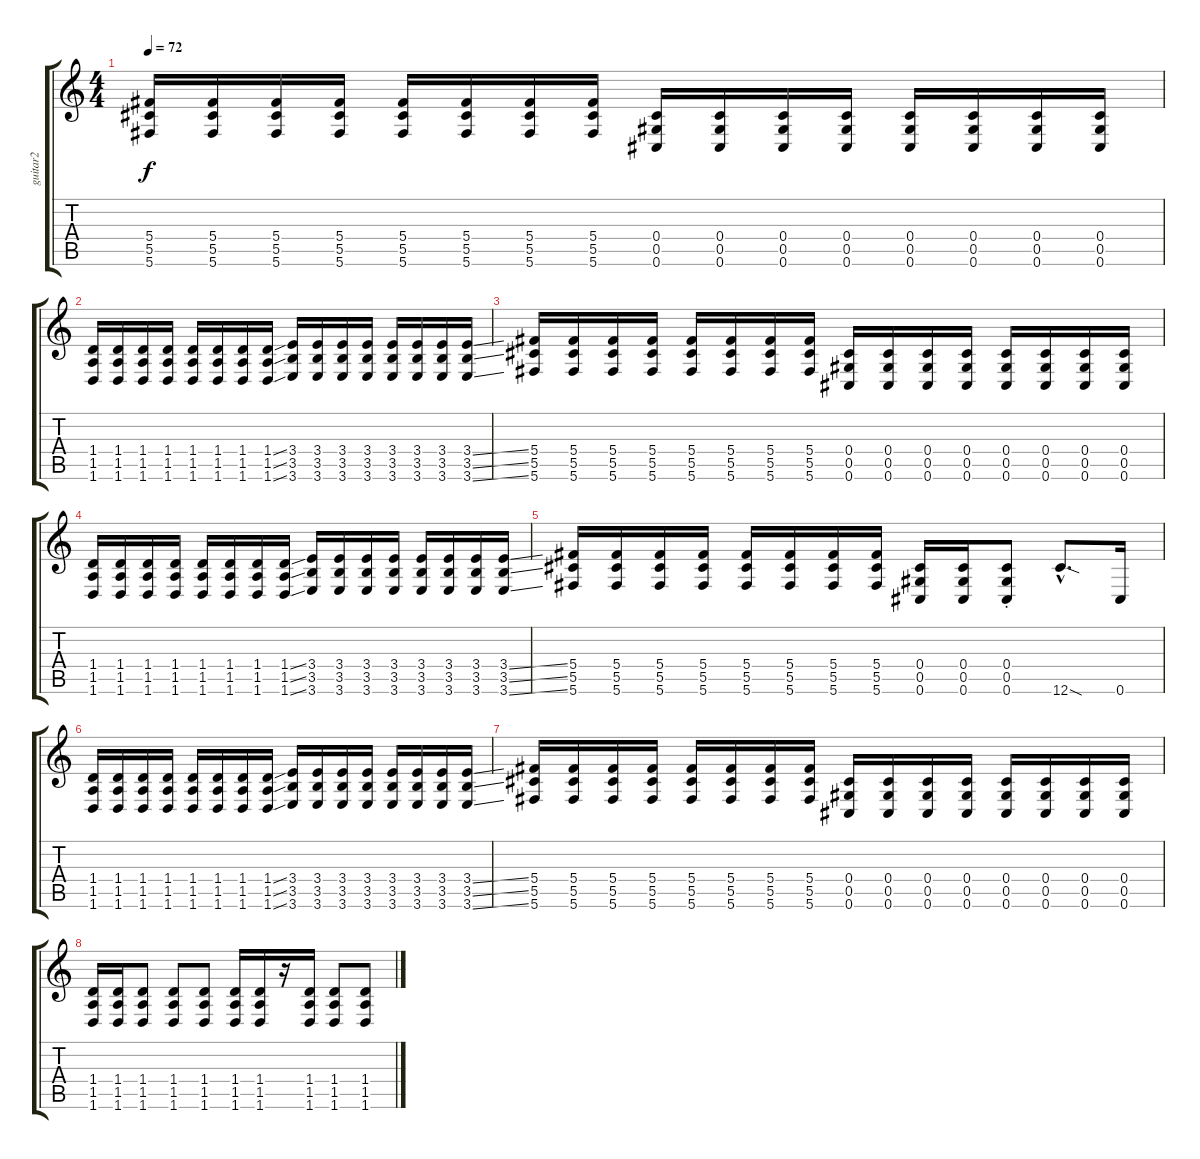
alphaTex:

\track ("guitar2" "guitar2") {instrument distortionguitar}
\staff {score tabs}
\tuning (Eb4 Bb3 Gb3 Db3 Ab2 Db2) {hide}
\ts (4 4)
\tempo 72
\clef g2
\ks c
(5.4 5.5 5.6).16{dy f} (5.4 5.5 5.6).16 (5.4 5.5 5.6).16 (5.4 5.5 5.6).16 (5.4 5.5 5.6).16 (5.4 5.5 5.6).16 (5.4 5.5 5.6).16 (5.4 5.5 5.6).16 (0.4 0.5 0.6).16 (0.4 0.5 0.6).16 (0.4 0.5 0.6).16 (0.4 0.5 0.6).16 (0.4 0.5 0.6).16 (0.4 0.5 0.6).16 (0.4 0.5 0.6).16 (0.4 0.5 0.6).16 |
(1.4 1.5 1.6).16 (1.4 1.5 1.6).16 (1.4 1.5 1.6).16 (1.4 1.5 1.6).16 (1.4 1.5 1.6).16 (1.4 1.5 1.6).16 (1.4 1.5 1.6).16 (1.4{ss} 1.5{ss} 1.6{ss}).16 (3.4 3.5 3.6).16 (3.4 3.5 3.6).16 (3.4 3.5 3.6).16 (3.4 3.5 3.6).16 (3.4 3.5 3.6).16 (3.4 3.5 3.6).16 (3.4 3.5 3.6).16 (3.4{ss} 3.5{ss} 3.6{ss}).16 |
(5.4 5.5 5.6).16 (5.4 5.5 5.6).16 (5.4 5.5 5.6).16 (5.4 5.5 5.6).16 (5.4 5.5 5.6).16 (5.4 5.5 5.6).16 (5.4 5.5 5.6).16 (5.4 5.5 5.6).16 (0.4 0.5 0.6).16 (0.4 0.5 0.6).16 (0.4 0.5 0.6).16 (0.4 0.5 0.6).16 (0.4 0.5 0.6).16 (0.4 0.5 0.6).16 (0.4 0.5 0.6).16 (0.4 0.5 0.6).16 |
(1.4 1.5 1.6).16 (1.4 1.5 1.6).16 (1.4 1.5 1.6).16 (1.4 1.5 1.6).16 (1.4 1.5 1.6).16 (1.4 1.5 1.6).16 (1.4 1.5 1.6).16 (1.4{ss} 1.5{ss} 1.6{ss}).16 (3.4 3.5 3.6).16 (3.4 3.5 3.6).16 (3.4 3.5 3.6).16 (3.4 3.5 3.6).16 (3.4 3.5 3.6).16 (3.4 3.5 3.6).16 (3.4 3.5 3.6).16 (3.4{ss} 3.5{ss} 3.6{ss}).16 |
(5.4 5.5 5.6).16 (5.4 5.5 5.6).16 (5.4 5.5 5.6).16 (5.4 5.5 5.6).16 (5.4 5.5 5.6).16 (5.4 5.5 5.6).16 (5.4 5.5 5.6).16 (5.4 5.5 5.6).16 (0.4 0.5 0.6).16 (0.4 0.5 0.6).16 (0.4{st} 0.5{st} 0.6{st}).8 12.6{sod hac}.8{d} 0.6.16 |
(1.4 1.5 1.6).16 (1.4 1.5 1.6).16 (1.4 1.5 1.6).16 (1.4 1.5 1.6).16 (1.4 1.5 1.6).16 (1.4 1.5 1.6).16 (1.4 1.5 1.6).16 (1.4{ss} 1.5{ss} 1.6{ss}).16 (3.4 3.5 3.6).16 (3.4 3.5 3.6).16 (3.4 3.5 3.6).16 (3.4 3.5 3.6).16 (3.4 3.5 3.6).16 (3.4 3.5 3.6).16 (3.4 3.5 3.6).16 (3.4{ss} 3.5{ss} 3.6{ss}).16 |
(5.4 5.5 5.6).16 (5.4 5.5 5.6).16 (5.4 5.5 5.6).16 (5.4 5.5 5.6).16 (5.4 5.5 5.6).16 (5.4 5.5 5.6).16 (5.4 5.5 5.6).16 (5.4 5.5 5.6).16 (0.4 0.5 0.6).16 (0.4 0.5 0.6).16 (0.4 0.5 0.6).16 (0.4 0.5 0.6).16 (0.4 0.5 0.6).16 (0.4 0.5 0.6).16 (0.4 0.5 0.6).16 (0.4 0.5 0.6).16 |
(1.4 1.5 1.6).16 (1.4 1.5 1.6).16 (1.4 1.5 1.6).8 (1.4 1.5 1.6).8 (1.4 1.5 1.6).8 (1.4 1.5 1.6).16 (1.4 1.5 1.6).16 r.16 (1.4 1.5 1.6).16 (1.4 1.5 1.6).8 (1.4 1.5 1.6).8
